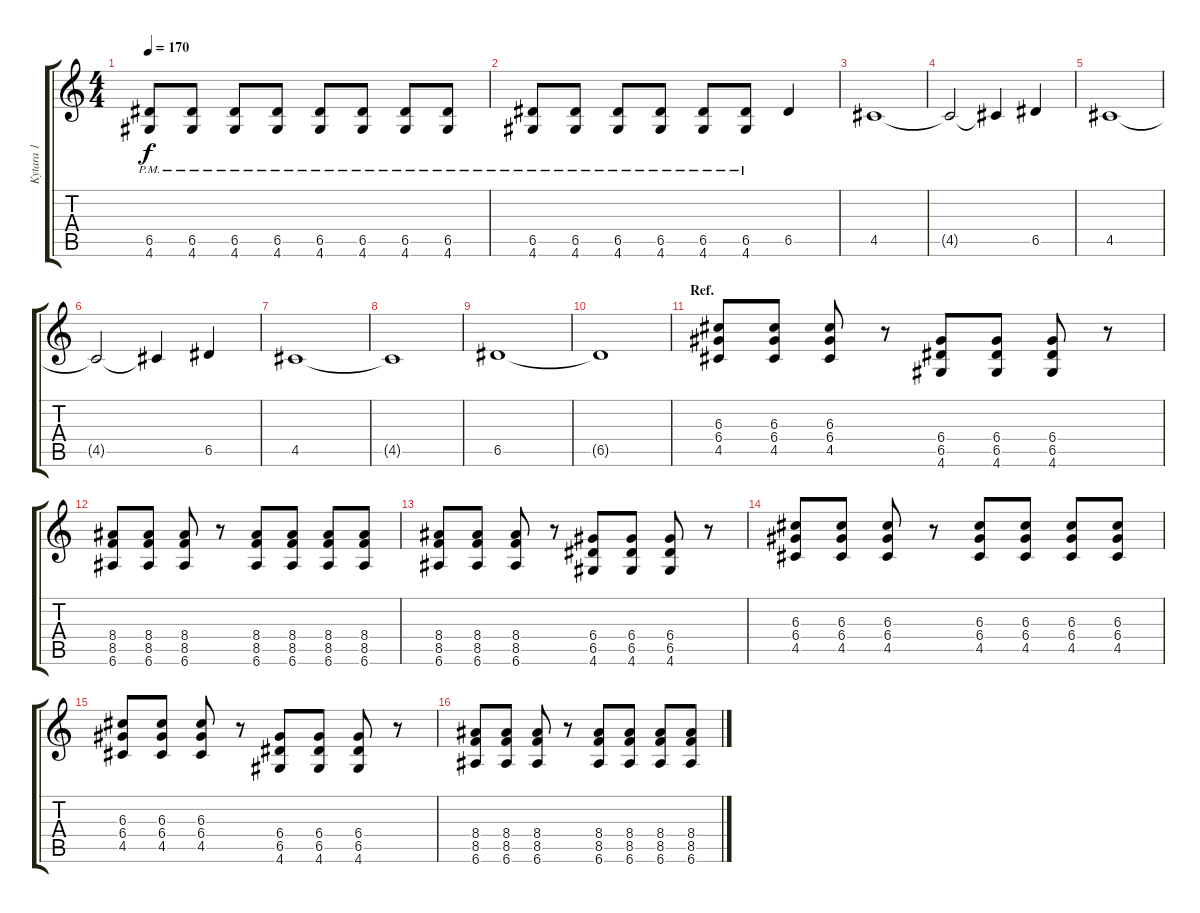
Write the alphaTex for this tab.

\track ("Kytara 1" "Kytara 1") {instrument distortionguitar}
\staff {score tabs}
\tuning (E4 B3 G3 D3 A2 E2) {hide}
\ts (4 4)
\tempo 170
\clef g2
\ks c
(6.5{pm} 4.6{pm}).8{dy f} (6.5{pm} 4.6{pm}).8 (6.5{pm} 4.6{pm}).8 (6.5{pm} 4.6{pm}).8 (6.5{pm} 4.6{pm}).8 (6.5{pm} 4.6{pm}).8 (6.5{pm} 4.6{pm}).8 (6.5{pm} 4.6{pm}).8 |
(6.5{pm} 4.6{pm}).8 (6.5{pm} 4.6{pm}).8 (6.5{pm} 4.6{pm}).8 (6.5{pm} 4.6{pm}).8 (6.5{pm} 4.6{pm}).8 (6.5{pm} 4.6{pm}).8 6.5.4 |
4.5.1 |
4.5{t}.2 4.5{t}.4 6.5.4 |
4.5.1 |
4.5{t}.2 4.5{t}.4 6.5.4 |
4.5.1 |
4.5{t}.1 |
6.5.1 |
6.5{t}.1 |
\section ("" "Ref.")
(6.3 6.4 4.5).8 (6.3 6.4 4.5).8 (6.3 6.4 4.5).8 r.8 (6.4 6.5 4.6).8 (6.4 6.5 4.6).8 (6.4 6.5 4.6).8 r.8 |
(8.4 8.5 6.6).8 (8.4 8.5 6.6).8 (8.4 8.5 6.6).8 r.8 (8.4 8.5 6.6).8 (8.4 8.5 6.6).8 (8.4 8.5 6.6).8 (8.4 8.5 6.6).8 |
(8.4 8.5 6.6).8 (8.4 8.5 6.6).8 (8.4 8.5 6.6).8 r.8 (6.4 6.5 4.6).8 (6.4 6.5 4.6).8 (6.4 6.5 4.6).8 r.8 |
(6.3 6.4 4.5).8 (6.3 6.4 4.5).8 (6.3 6.4 4.5).8 r.8 (6.3 6.4 4.5).8 (6.3 6.4 4.5).8 (6.3 6.4 4.5).8 (6.3 6.4 4.5).8 |
(6.3 6.4 4.5).8 (6.3 6.4 4.5).8 (6.3 6.4 4.5).8 r.8 (6.4 6.5 4.6).8 (6.4 6.5 4.6).8 (6.4 6.5 4.6).8 r.8 |
(8.4 8.5 6.6).8 (8.4 8.5 6.6).8 (8.4 8.5 6.6).8 r.8 (8.4 8.5 6.6).8 (8.4 8.5 6.6).8 (8.4 8.5 6.6).8 (8.4 8.5 6.6).8
